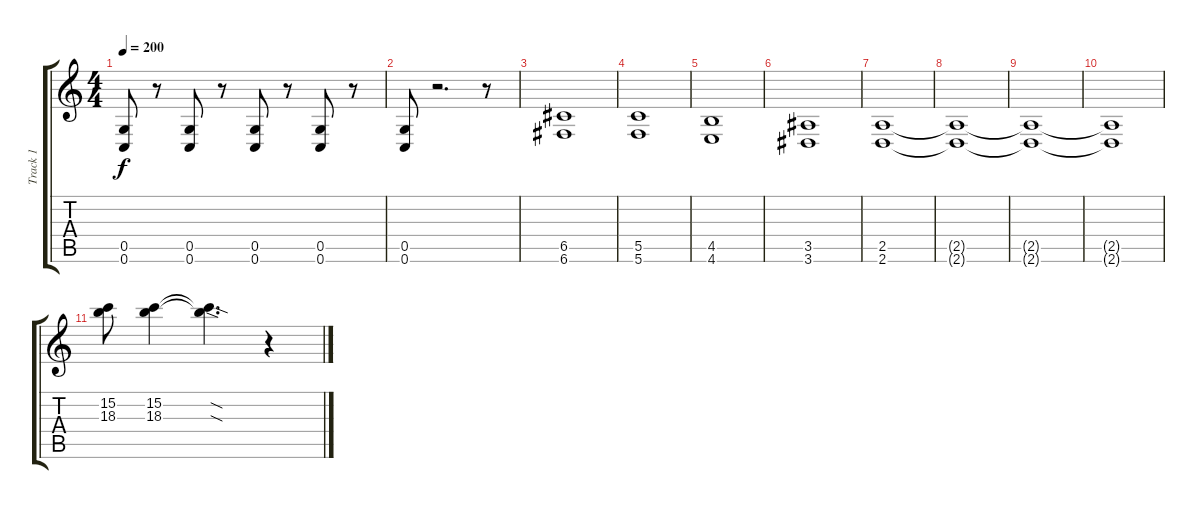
\track ("Track 1" "Track 1") {instrument distortionguitar}
\staff {score tabs}
\tuning (D4 A3 F3 C3 G2 C2) {hide}
\ts (4 4)
\tempo 200
\clef g2
\ks c
(0.5 0.6).8{dy f} r.8 (0.5 0.6).8 r.8 (0.5 0.6).8 r.8 (0.5 0.6).8 r.8 |
(0.5 0.6).8 r.2{d} r.8 |
(6.5 6.6).1 |
(5.5 5.6).1 |
(4.5 4.6).1 |
(3.5 3.6).1 |
(2.5 2.6).1 |
(2.5{t} 2.6{t}).1 |
(2.5{t} 2.6{t}).1 |
(2.5{t} 2.6{t}).1 |
(15.2 18.3).8 (15.2 18.3).4 (15.2{sod t} 18.3{sod t}).4{d} r.4
